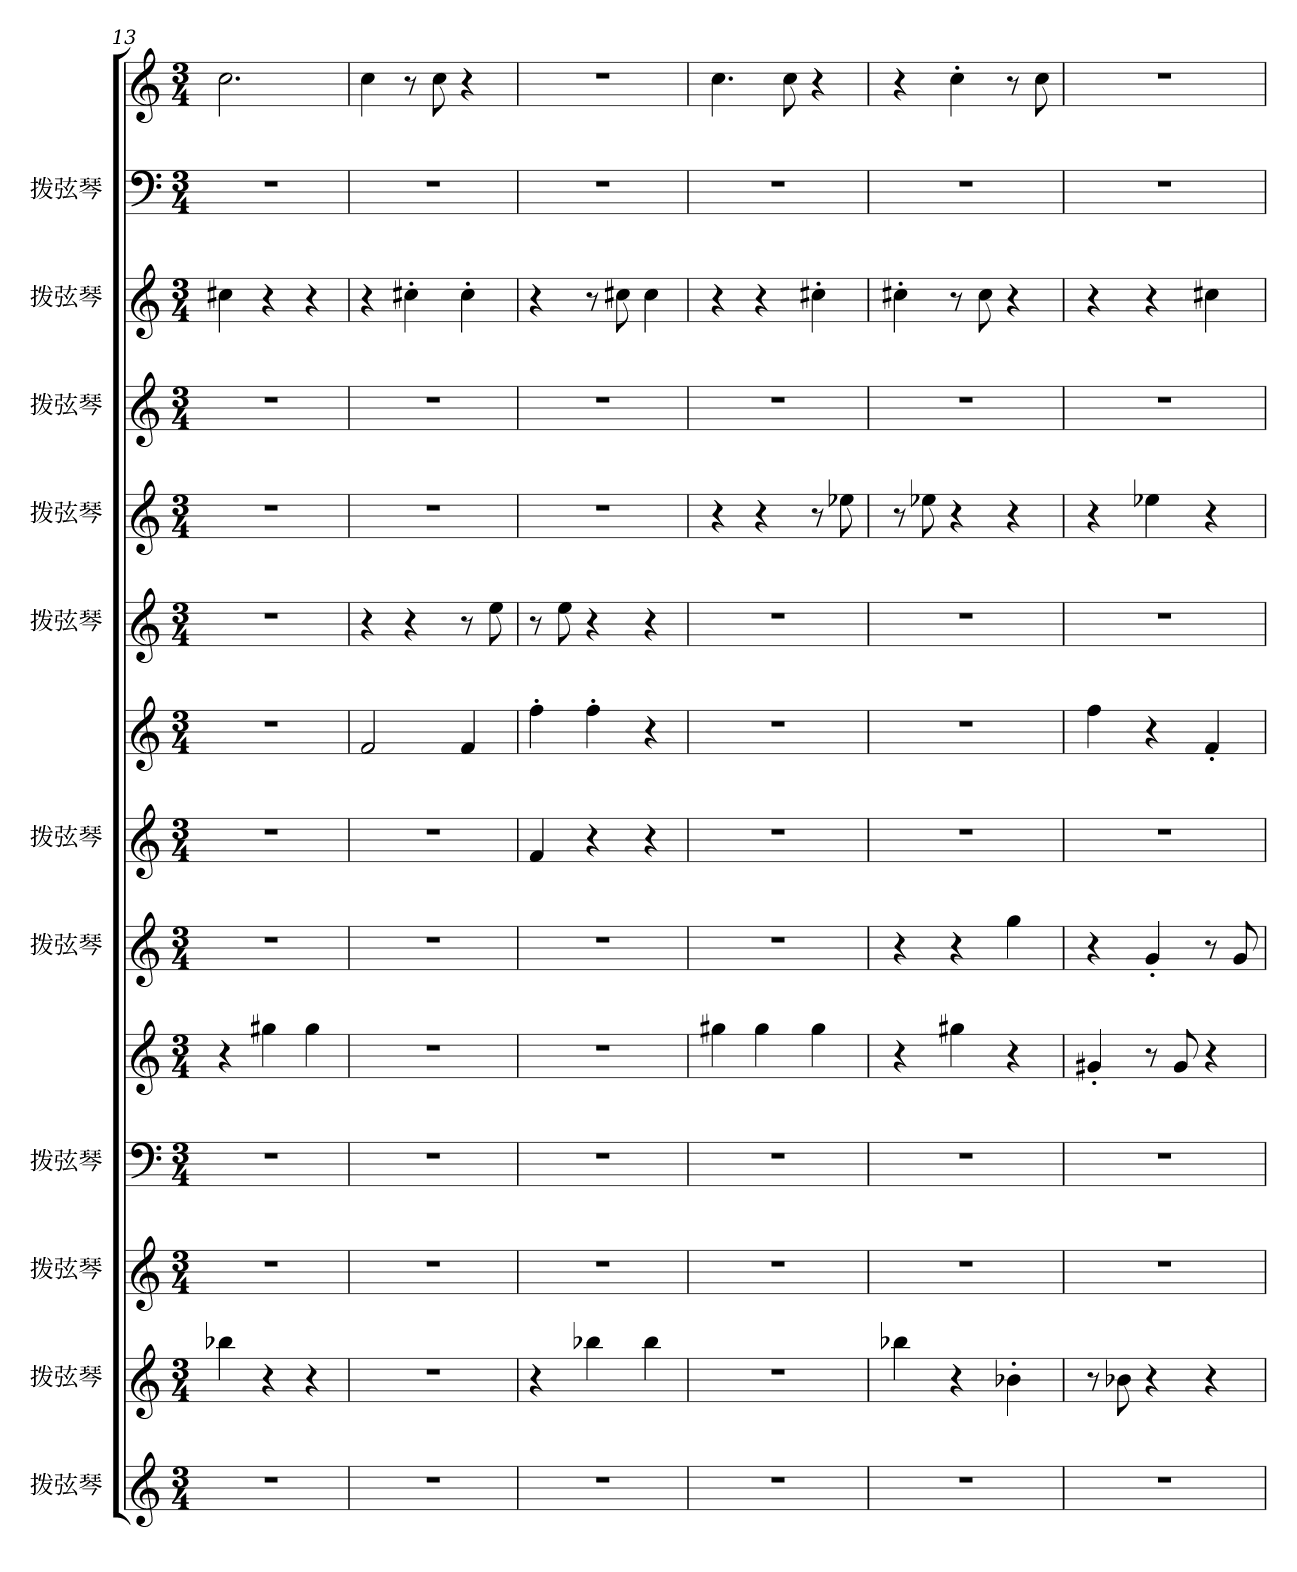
**kern	**kern	**kern	**kern	**kern	**kern	**kern	**kern	**kern	**kern	**kern	**kern	**kern	**kern
*part11	*part10	*part9	*part8	*part8	*part7	*part6	*part6	*part5	*part4	*part3	*part2	*part1	*part1
*staff14	*staff13	*staff12	*staff11	*staff10	*staff9	*staff8	*staff7	*staff6	*staff5	*staff4	*staff3	*staff2	*staff1
*I"拨弦琴	*I"拨弦琴	*I"拨弦琴	*I"拨弦琴	*	*I"拨弦琴	*I"拨弦琴	*	*I"拨弦琴	*I"拨弦琴	*I"拨弦琴	*I"拨弦琴	*I"拨弦琴	*
*clefG2	*clefG2	*clefG2	*clefF4	*clefG2	*clefG2	*clefG2	*clefG2	*clefG2	*clefG2	*clefG2	*clefG2	*clefF4	*clefG2
*k[]	*k[]	*k[]	*k[]	*k[]	*k[]	*k[]	*k[]	*k[]	*k[]	*k[]	*k[]	*k[]	*k[]
*M3/4	*M3/4	*M3/4	*M3/4	*M3/4	*M3/4	*M3/4	*M3/4	*M3/4	*M3/4	*M3/4	*M3/4	*M3/4	*M3/4
=13	=13	=13	=13	=13	=13	=13	=13	=13	=13	=13	=13	=13	=13
2.r	4bb-X\	2.r	2.r	4r	2.r	2.r	2.r	2.r	2.r	2.r	4cc#X\	2.r	2.cc\
.	4r	.	.	4gg#X\	.	.	.	.	.	.	4r	.	.
.	4r	.	.	4gg#\	.	.	.	.	.	.	4r	.	.
!!LO:PB:g=z
=14	=14	=14	=14	=14	=14	=14	=14	=14	=14	=14	=14	=14	=14
2.r	2.r	2.r	2.r	2.r	2.r	2.r	2f/	4r	2.r	2.r	4r	2.r	4cc\
.	.	.	.	.	.	.	.	4r	.	.	4cc#X'\	.	8r
.	.	.	.	.	.	.	.	.	.	.	.	.	8cc\
.	.	.	.	.	.	.	4f/	8r	.	.	4cc#'\	.	4r
.	.	.	.	.	.	.	.	8ee\	.	.	.	.	.
=15	=15	=15	=15	=15	=15	=15	=15	=15	=15	=15	=15	=15	=15
2.r	4r	2.r	2.r	2.r	2.r	4f/	4ff'\	8r	2.r	2.r	4r	2.r	2.r
.	.	.	.	.	.	.	.	8ee\	.	.	.	.	.
.	4bb-X\	.	.	.	.	4r	4ff'\	4r	.	.	8r	.	.
.	.	.	.	.	.	.	.	.	.	.	8cc#X\	.	.
.	4bb-\	.	.	.	.	4r	4r	4r	.	.	4cc#\	.	.
=16	=16	=16	=16	=16	=16	=16	=16	=16	=16	=16	=16	=16	=16
2.r	2.r	2.r	2.r	4gg#X\	2.r	2.r	2.r	2.r	4r	2.r	4r	2.r	4.cc\
.	.	.	.	4gg#\	.	.	.	.	4r	.	4r	.	.
.	.	.	.	.	.	.	.	.	.	.	.	.	8cc\
.	.	.	.	4gg#\	.	.	.	.	8r	.	4cc#X'\	.	4r
.	.	.	.	.	.	.	.	.	8ee-X\	.	.	.	.
=17	=17	=17	=17	=17	=17	=17	=17	=17	=17	=17	=17	=17	=17
2.r	4bb-X\	2.r	2.r	4r	4r	2.r	2.r	2.r	8r	2.r	4cc#X'\	2.r	4r
.	.	.	.	.	.	.	.	.	8ee-X\	.	.	.	.
.	4r	.	.	4gg#X\	4r	.	.	.	4r	.	8r	.	4cc'\
.	.	.	.	.	.	.	.	.	.	.	8cc#\	.	.
.	4b-X'\	.	.	4r	4gg\	.	.	.	4r	.	4r	.	8r
.	.	.	.	.	.	.	.	.	.	.	.	.	8cc\
=18	=18	=18	=18	=18	=18	=18	=18	=18	=18	=18	=18	=18	=18
2.r	8r	2.r	2.r	4g#X'/	4r	2.r	4ff\	2.r	4r	2.r	4r	2.r	2.r
.	8b-X\	.	.	.	.	.	.	.	.	.	.	.	.
.	4r	.	.	8r	4g'/	.	4r	.	4ee-X\	.	4r	.	.
.	.	.	.	8g#/	.	.	.	.	.	.	.	.	.
.	4r	.	.	4r	8r	.	4f'/	.	4r	.	4cc#X\	.	.
.	.	.	.	.	8g/	.	.	.	.	.	.	.	.
=	=	=	=	=	=	=	=	=	=	=	=	=	=
*-	*-	*-	*-	*-	*-	*-	*-	*-	*-	*-	*-	*-	*-
